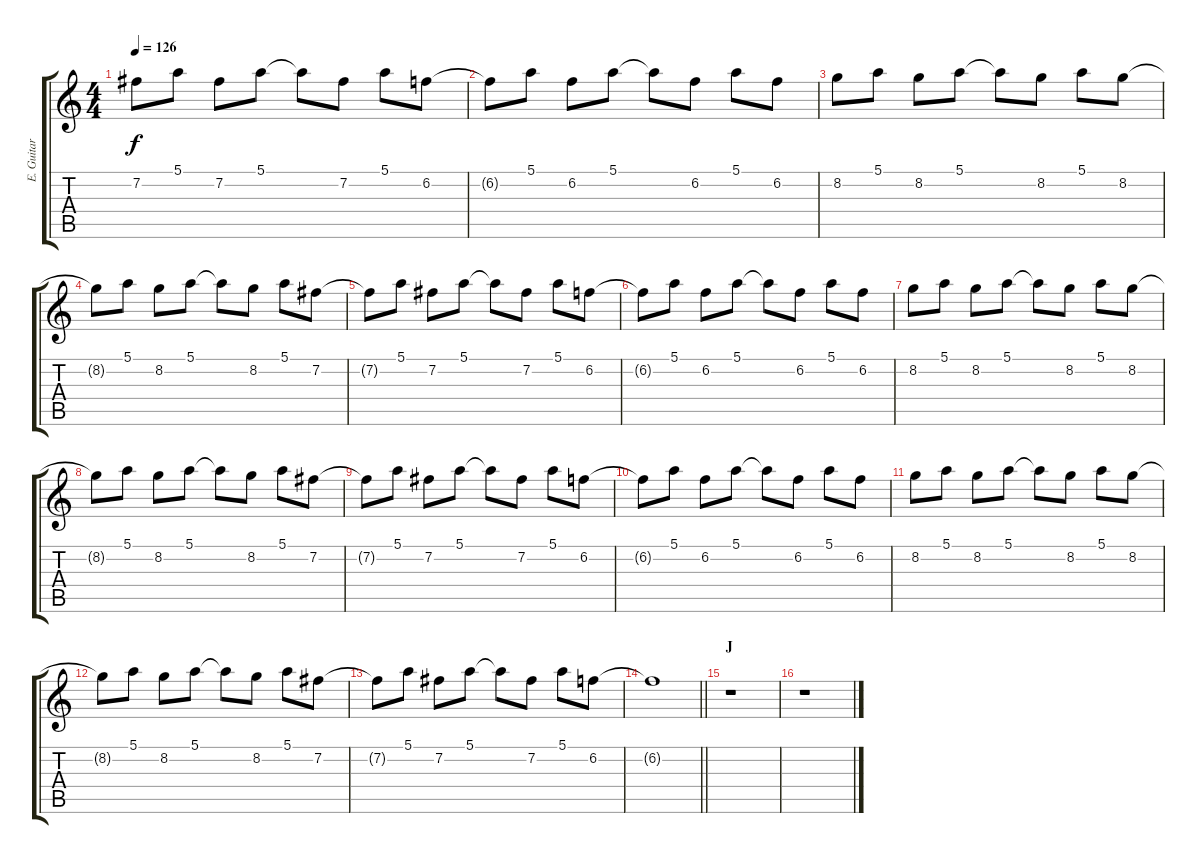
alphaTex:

\track ("E. Guitar IV" "E. Guitar ") {instrument overdrivenguitar}
\staff {score tabs}
\tuning (E4 B3 G3 D3 A2 E2) {hide}
\ts (4 4)
\tempo 126
\clef g2
\ks c
7.2{t}.8{dy f} 5.1.8 7.2.8 5.1.8 5.1{t}.8 7.2.8 5.1.8 6.2.8 |
6.2{t}.8 5.1.8 6.2.8 5.1.8 5.1{t}.8 6.2.8 5.1.8 6.2.8 |
8.2.8 5.1.8 8.2.8 5.1.8 5.1{t}.8 8.2.8 5.1.8 8.2.8 |
8.2{t}.8 5.1.8 8.2.8 5.1.8 5.1{t}.8 8.2.8 5.1.8 7.2.8 |
7.2{t}.8 5.1.8 7.2.8 5.1.8 5.1{t}.8 7.2.8 5.1.8 6.2.8 |
6.2{t}.8 5.1.8 6.2.8 5.1.8 5.1{t}.8 6.2.8 5.1.8 6.2.8 |
8.2.8 5.1.8 8.2.8 5.1.8 5.1{t}.8 8.2.8 5.1.8 8.2.8 |
8.2{t}.8 5.1.8 8.2.8 5.1.8 5.1{t}.8 8.2.8 5.1.8 7.2.8 |
7.2{t}.8 5.1.8 7.2.8 5.1.8 5.1{t}.8 7.2.8 5.1.8 6.2.8 |
6.2{t}.8 5.1.8 6.2.8 5.1.8 5.1{t}.8 6.2.8 5.1.8 6.2.8 |
8.2.8 5.1.8 8.2.8 5.1.8 5.1{t}.8 8.2.8 5.1.8 8.2.8 |
8.2{t}.8 5.1.8 8.2.8 5.1.8 5.1{t}.8 8.2.8 5.1.8 7.2.8 |
7.2{t}.8 5.1.8 7.2.8 5.1.8 5.1{t}.8 7.2.8 5.1.8 6.2.8 |
\barLineRight lightlight
6.2{t}.1 |
\section ("" "J")
r.1 |
r.1
